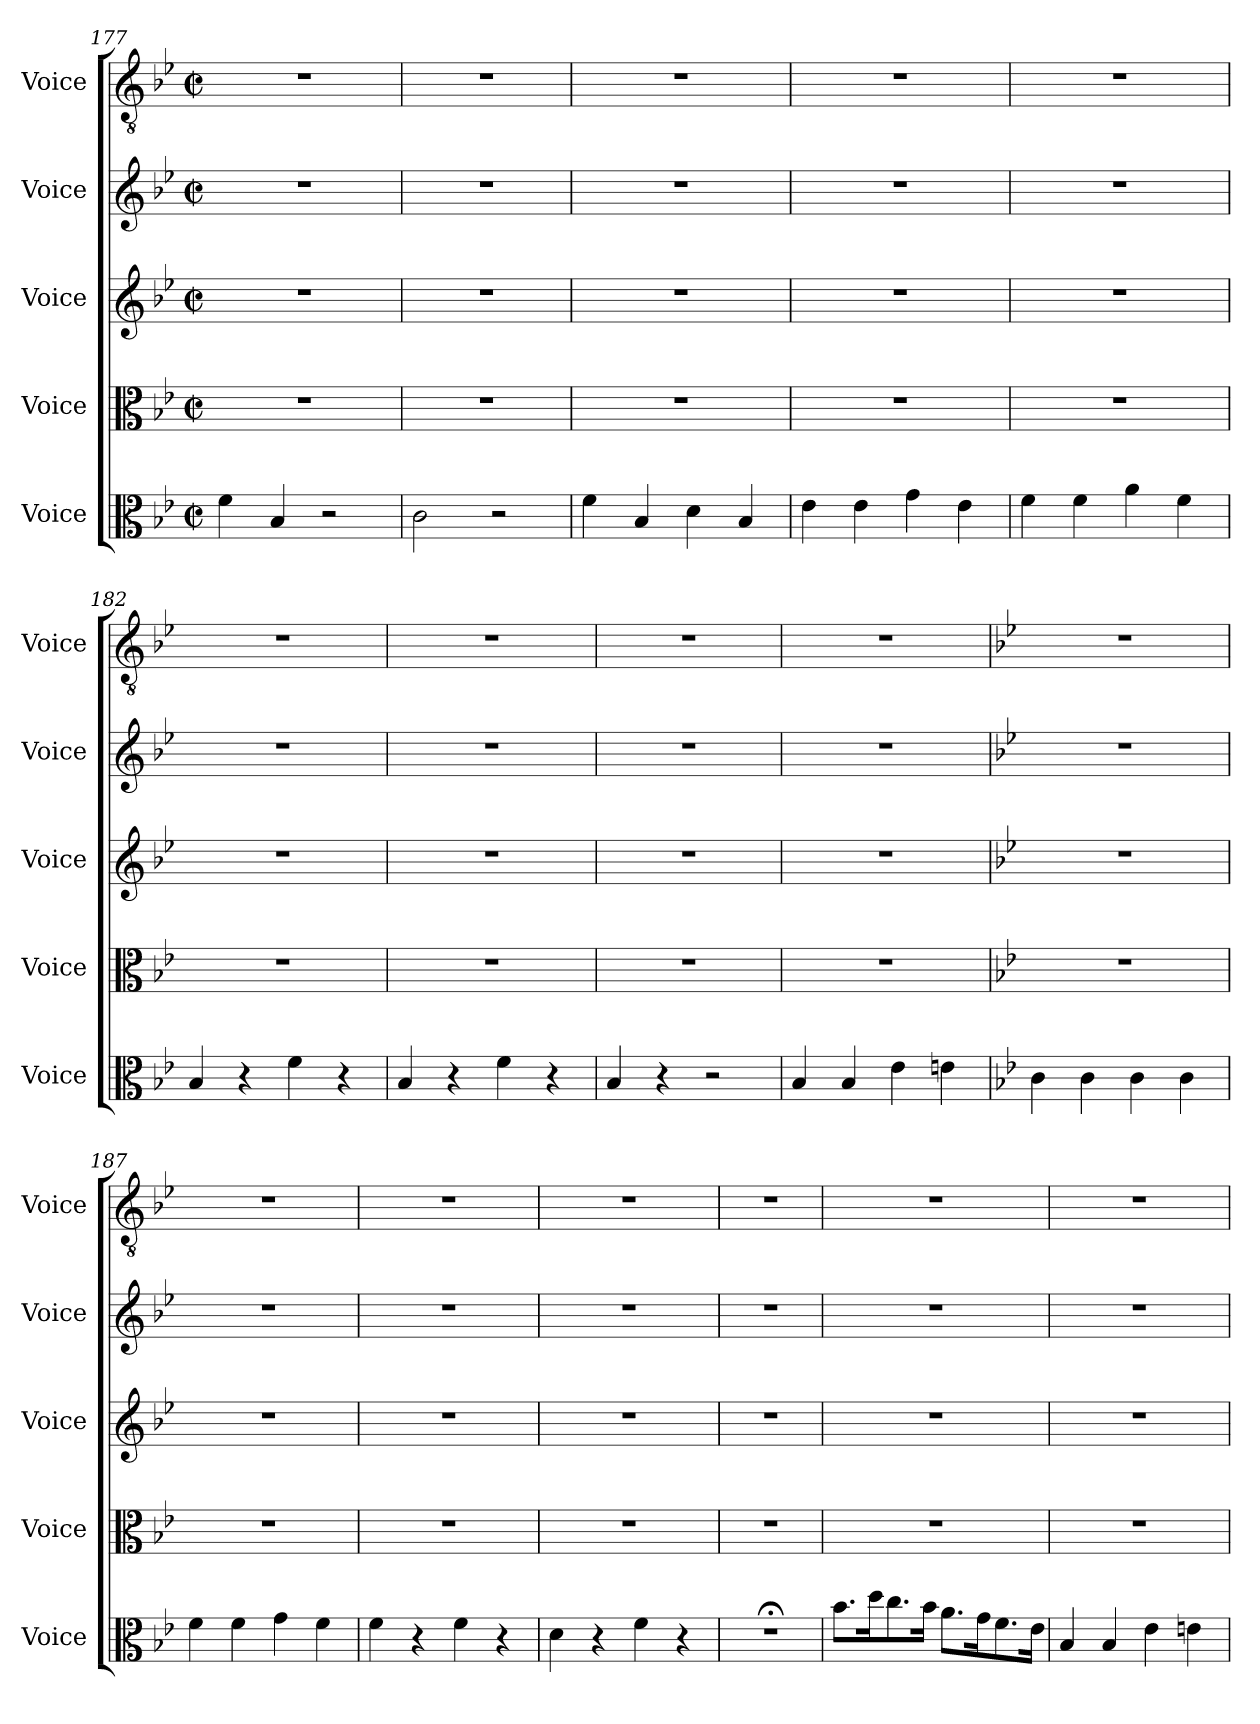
**kern	**kern	**kern	**kern	**kern
*part5	*part4	*part3	*part2	*part1
*staff5	*staff4	*staff3	*staff2	*staff1
*I"Voice	*I"Voice	*I"Voice	*I"Voice	*I"Voice
*I'Voice	*I'Voice	*I'Voice	*I'Voice	*I'Voice
*clefC3	*clefC3	*clefG2	*clefG2	*clefGv2
*k[b-e-]	*k[b-e-]	*k[b-e-]	*k[b-e-]	*k[b-e-]
*M2/2	*M2/2	*M2/2	*M2/2	*M2/2
*met(c|)	*met(c|)	*met(c|)	*met(c|)	*met(c|)
=177	=177	=177	=177	=177
4f\	1r	1r	1r	1r
4B-/	.	.	.	.
2r	.	.	.	.
=178	=178	=178	=178	=178
2c\	1r	1r	1r	1r
2r	.	.	.	.
!!LO:LB:g=z
=179	=179	=179	=179	=179
4f\	1r	1r	1r	1r
4B-/	.	.	.	.
4d\	.	.	.	.
4B-/	.	.	.	.
=180	=180	=180	=180	=180
4e-\	1r	1r	1r	1r
4e-\	.	.	.	.
4g\	.	.	.	.
4e-\	.	.	.	.
=181	=181	=181	=181	=181
4f\	1r	1r	1r	1r
4f\	.	.	.	.
4a\	.	.	.	.
4f\	.	.	.	.
!!LO:LB:g=z
=182	=182	=182	=182	=182
4B-/	1r	1r	1r	1r
4r	.	.	.	.
4f\	.	.	.	.
4r	.	.	.	.
=183	=183	=183	=183	=183
4B-/	1r	1r	1r	1r
4r	.	.	.	.
4f\	.	.	.	.
4r	.	.	.	.
=184	=184	=184	=184	=184
4B-/	1r	1r	1r	1r
4r	.	.	.	.
2rd	.	.	.	.
=185	=185	=185	=185	=185
4B-/	1r	1r	1r	1r
4B-/	.	.	.	.
4e-\	.	.	.	.
4en\	.	.	.	.
!!LO:PB:g=z
=186	=186	=186	=186	=186
*k[b-e-]	*k[b-e-]	*k[b-e-]	*k[b-e-]	*k[b-e-]
4c\	1r	1r	1r	1r
4c\	.	.	.	.
4c\	.	.	.	.
4c\	.	.	.	.
=187	=187	=187	=187	=187
4f\	1r	1r	1r	1r
4f\	.	.	.	.
4g\	.	.	.	.
4f\	.	.	.	.
=188	=188	=188	=188	=188
4f\	1r	1r	1r	1r
4r	.	.	.	.
4f\	.	.	.	.
4r	.	.	.	.
=189	=189	=189	=189	=189
4d\	1r	1r	1r	1r
4r	.	.	.	.
4f\	.	.	.	.
4r	.	.	.	.
!!LO:LB:g=z
=190	=190	=190	=190	=190
1r;<e	1r	1r	1r	1r
=191	=191	=191	=191	=191
8.b-\L	1r	1r	1r	1r
16dd\k	.	.	.	.
8.cc\	.	.	.	.
16b-\Jk	.	.	.	.
8.a\L	.	.	.	.
16g\k	.	.	.	.
8.f\	.	.	.	.
16e-\Jk	.	.	.	.
=192	=192	=192	=192	=192
4B-/	1r	1r	1r	1r
4B-/	.	.	.	.
4e-\	.	.	.	.
4en\	.	.	.	.
=	=	=	=	=
*-	*-	*-	*-	*-
